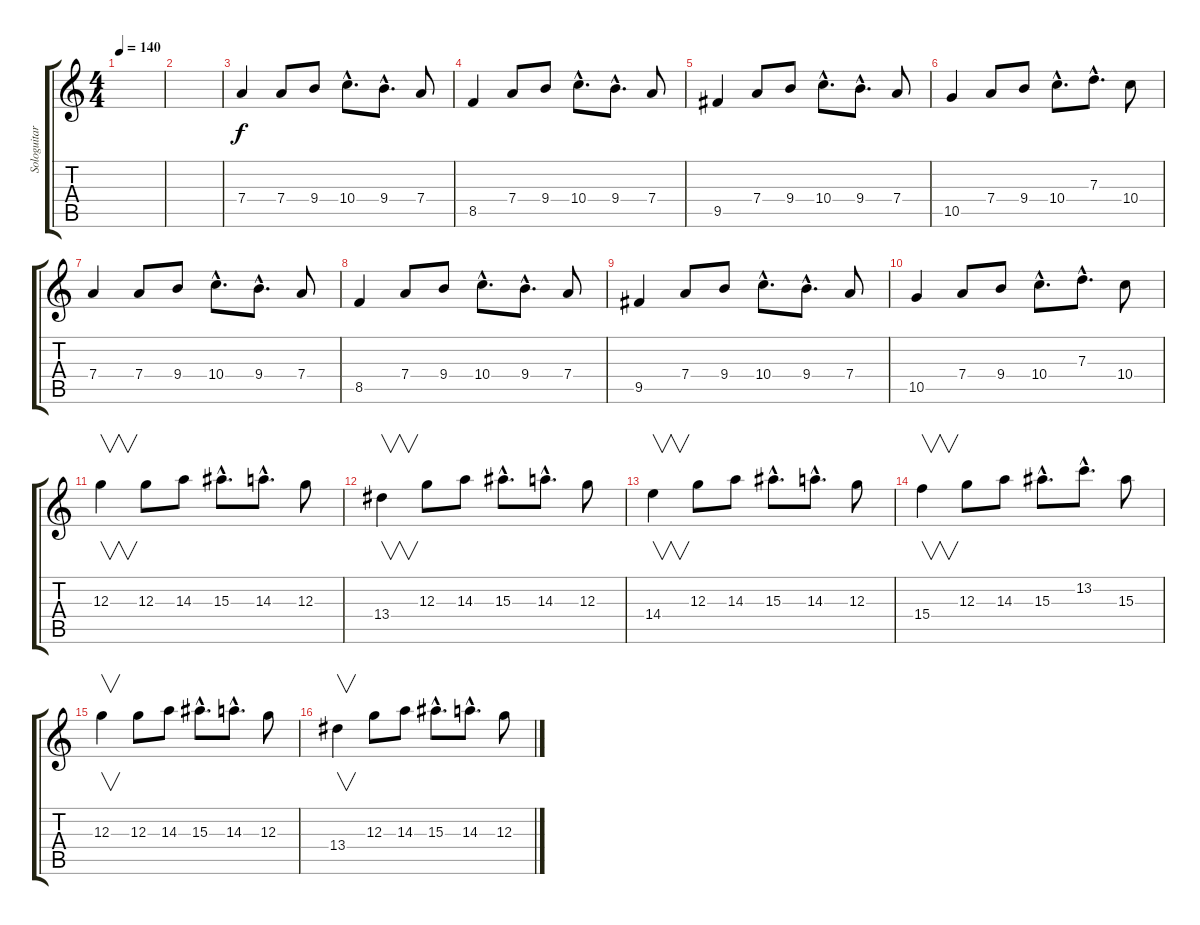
\track ("Sologuitar" "Sologuitar") {instrument overdrivenguitar}
\staff {score tabs}
\tuning (E4 B3 G3 D3 A2 E2) {hide}
\ts (4 4)
\tempo 140
\clef g2
\ks c
|
|
7.4.4 7.4.8 9.4.8 10.4{hac}.8{d} 9.4{hac}.8{d} 7.4.8 |
8.5.4 7.4.8 9.4.8 10.4{hac}.8{d} 9.4{hac}.8{d} 7.4.8 |
9.5.4 7.4.8 9.4.8 10.4{hac}.8{d} 9.4{hac}.8{d} 7.4.8 |
10.5.4 7.4.8 9.4.8 10.4{hac}.8{d} 7.3{hac}.8{d} 10.4.8 |
7.4.4 7.4.8 9.4.8 10.4{hac}.8{d} 9.4{hac}.8{d} 7.4.8 |
8.5.4 7.4.8 9.4.8 10.4{hac}.8{d} 9.4{hac}.8{d} 7.4.8 |
9.5.4 7.4.8 9.4.8 10.4{hac}.8{d} 9.4{hac}.8{d} 7.4.8 |
10.5.4 7.4.8 9.4.8 10.4{hac}.8{d} 7.3{hac}.8{d} 10.4.8 |
12.3.4{v} 12.3.8 14.3.8 15.3{hac}.8{d} 14.3{hac}.8{d} 12.3.8 |
13.4.4{v} 12.3.8 14.3.8 15.3{hac}.8{d} 14.3{hac}.8{d} 12.3.8 |
14.4.4{v} 12.3.8 14.3.8 15.3{hac}.8{d} 14.3{hac}.8{d} 12.3.8 |
15.4.4{v} 12.3.8 14.3.8 15.3{hac}.8{d} 13.2{hac}.8{d} 15.3.8 |
12.3.4{v} 12.3.8 14.3.8 15.3{hac}.8{d} 14.3{hac}.8{d} 12.3.8 |
13.4.4{v} 12.3.8 14.3.8 15.3{hac}.8{d} 14.3{hac}.8{d} 12.3.8
